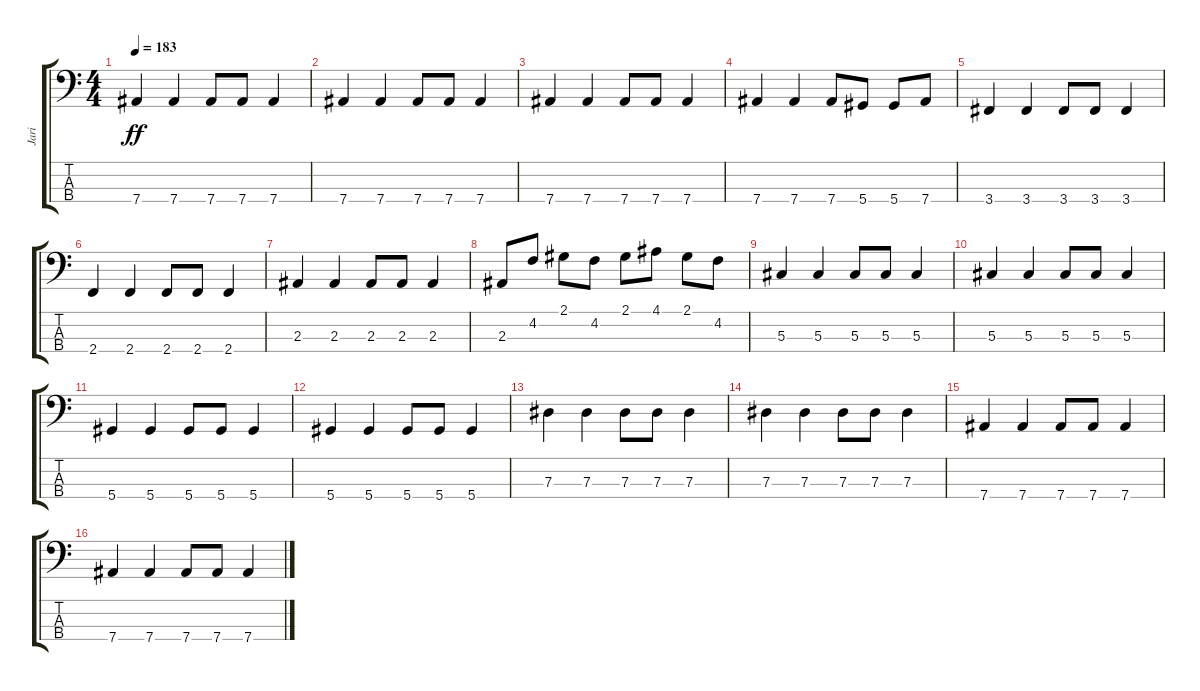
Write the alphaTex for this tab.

\track ("Jari" "Jari") {instrument electricbassfinger}
\staff {score tabs}
\tuning (Gb2 Db2 Ab1 Eb1) {hide}
\ts (4 4)
\tempo 183
\clef f4
\ks c
7.4.4{dy ff} 7.4.4 7.4.8 7.4.8 7.4.4 |
7.4.4 7.4.4 7.4.8 7.4.8 7.4.4 |
7.4.4 7.4.4 7.4.8 7.4.8 7.4.4 |
7.4.4 7.4.4 7.4.8 5.4.8 5.4.8 7.4.8 |
3.4.4 3.4.4 3.4.8 3.4.8 3.4.4 |
2.4.4 2.4.4 2.4.8 2.4.8 2.4.4 |
2.3.4 2.3.4 2.3.8 2.3.8 2.3.4 |
2.3.8 4.2.8 2.1.8 4.2.8 2.1.8 4.1.8 2.1.8 4.2.8 |
5.3.4 5.3.4 5.3.8 5.3.8 5.3.4 |
5.3.4 5.3.4 5.3.8 5.3.8 5.3.4 |
5.4.4 5.4.4 5.4.8 5.4.8 5.4.4 |
5.4.4 5.4.4 5.4.8 5.4.8 5.4.4 |
7.3.4 7.3.4 7.3.8 7.3.8 7.3.4 |
7.3.4 7.3.4 7.3.8 7.3.8 7.3.4 |
7.4.4 7.4.4 7.4.8 7.4.8 7.4.4 |
7.4.4 7.4.4 7.4.8 7.4.8 7.4.4
